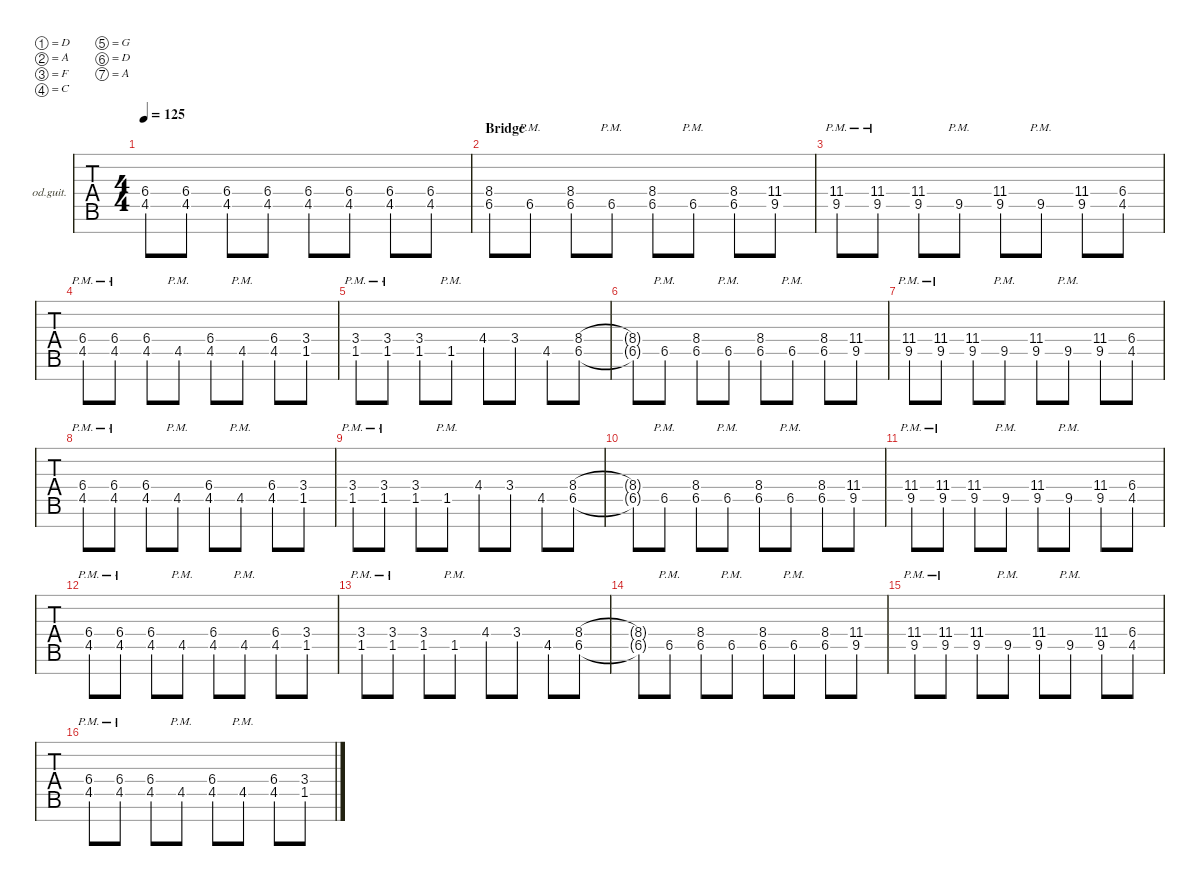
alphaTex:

\defaultSystemsLayout 4
\hideDynamics
\bracketExtendMode nobrackets
\firstSystemTrackNameOrientation horizontal
\otherSystemsTrackNameOrientation horizontal
\track ("7str" "od.guit.") {defaultSystemsLayout 4 solo instrument overdrivenguitar}
\staff {tabs}
\tuning (D4 A3 F3 C3 G2 D2 A1)
\ts (4 4)
\scale
0.942042
\tempo 125
\accidentals auto
\clef g2
\ottava regular
\simile none
\scale
0.942042
\ks c#minor
(6.4{acc #} 4.5{acc forcenatural}).8{dy mf beam Up} (6.4{acc #} 4.5{acc forcenatural}).8{beam Up} (6.4{acc #} 4.5{acc forcenatural}).8{beam Up} (6.4{acc #} 4.5{acc forcenatural}).8{beam Up} (6.4{acc #} 4.5{acc forcenatural}).8{beam Up} (6.4{acc #} 4.5{acc forcenatural}).8{beam Up} (6.4{acc #} 4.5{acc forcenatural}).8{beam Up} (6.4{acc #} 4.5{acc forcenatural}).8{beam Up} |
\section ("" "Bridge")
\scale
1.21366
\scale
1.21366 (8.4{acc #} 6.5{acc #}).8 6.5{pm acc #}.8 (8.4{acc #} 6.5{acc #}).8 6.5{pm acc #}.8 (8.4{acc #} 6.5{acc #}).8 6.5{pm acc #}.8 (8.4{acc #} 6.5{acc #}).8 (9.5{acc forcenatural} 11.4{acc forcenatural}).8 |
\scale
0.928779
\scale
0.928779 (11.4{pm acc forcenatural} 9.5{pm acc forcenatural}).8 (11.4{pm acc forcenatural} 9.5{pm acc forcenatural}).8 (11.4{acc forcenatural} 9.5{acc forcenatural}).8 9.5{pm acc forcenatural}.8 (11.4{acc forcenatural} 9.5{acc forcenatural}).8 9.5{pm acc forcenatural}.8 (11.4{acc forcenatural} 9.5{acc forcenatural}).8 (4.5{acc forcenatural} 6.4{acc #}).8 |
\scale
0.928779
\scale
0.928779 (6.4{pm acc #} 4.5{pm acc forcenatural}).8 (6.4{pm acc #} 4.5{pm acc forcenatural}).8 (6.4{acc #} 4.5{acc forcenatural}).8 4.5{pm acc forcenatural}.8 (6.4{acc #} 4.5{acc forcenatural}).8 4.5{pm acc forcenatural}.8 (6.4{acc #} 4.5{acc forcenatural}).8 (1.5{acc #} 3.4{acc #}).8 |
\scale
0.928779
\scale
0.928779 (3.4{pm acc #} 1.5{pm acc #}).8 (3.4{pm acc #} 1.5{pm acc #}).8 (3.4{acc #} 1.5{acc #}).8 1.5{pm acc #}.8 4.4{acc forcenatural}.8 3.4{acc #}.8 4.5{acc forcenatural}.8 (8.4{acc #} 6.5{acc #}).8 |
\scale
1.21366
\scale
1.21366 (8.4{t acc #} 6.5{t acc #}).8 6.5{pm acc #}.8 (8.4{acc #} 6.5{acc #}).8 6.5{pm acc #}.8 (8.4{acc #} 6.5{acc #}).8 6.5{pm acc #}.8 (8.4{acc #} 6.5{acc #}).8 (9.5{acc forcenatural} 11.4{acc forcenatural}).8 |
\scale
0.928779
\scale
0.928779 (11.4{pm acc forcenatural} 9.5{pm acc forcenatural}).8 (11.4{pm acc forcenatural} 9.5{pm acc forcenatural}).8 (11.4{acc forcenatural} 9.5{acc forcenatural}).8 9.5{pm acc forcenatural}.8 (11.4{acc forcenatural} 9.5{acc forcenatural}).8 9.5{pm acc forcenatural}.8 (11.4{acc forcenatural} 9.5{acc forcenatural}).8 (4.5{acc forcenatural} 6.4{acc #}).8 |
\scale
0.928779
\scale
0.928779 (6.4{pm acc #} 4.5{pm acc forcenatural}).8 (6.4{pm acc #} 4.5{pm acc forcenatural}).8 (6.4{acc #} 4.5{acc forcenatural}).8 4.5{pm acc forcenatural}.8 (6.4{acc #} 4.5{acc forcenatural}).8 4.5{pm acc forcenatural}.8 (6.4{acc #} 4.5{acc forcenatural}).8 (1.5{acc #} 3.4{acc #}).8 |
\scale
0.928779
\scale
0.928779 (3.4{pm acc #} 1.5{pm acc #}).8 (3.4{pm acc #} 1.5{pm acc #}).8 (3.4{acc #} 1.5{acc #}).8 1.5{pm acc #}.8 4.4{acc forcenatural}.8 3.4{acc #}.8 4.5{acc forcenatural}.8 (8.4{acc #} 6.5{acc #}).8 |
\scale
1.21366
\scale
1.21366 (8.4{t acc #} 6.5{t acc #}).8 6.5{pm acc #}.8 (8.4{acc #} 6.5{acc #}).8 6.5{pm acc #}.8 (8.4{acc #} 6.5{acc #}).8 6.5{pm acc #}.8 (8.4{acc #} 6.5{acc #}).8 (9.5{acc forcenatural} 11.4{acc forcenatural}).8 |
\scale
0.928779
\scale
0.928779 (11.4{pm acc forcenatural} 9.5{pm acc forcenatural}).8 (11.4{pm acc forcenatural} 9.5{pm acc forcenatural}).8 (11.4{acc forcenatural} 9.5{acc forcenatural}).8 9.5{pm acc forcenatural}.8 (11.4{acc forcenatural} 9.5{acc forcenatural}).8 9.5{pm acc forcenatural}.8 (11.4{acc forcenatural} 9.5{acc forcenatural}).8 (4.5{acc forcenatural} 6.4{acc #}).8 |
\scale
0.928779
\scale
0.928779 (6.4{pm acc #} 4.5{pm acc forcenatural}).8 (6.4{pm acc #} 4.5{pm acc forcenatural}).8 (6.4{acc #} 4.5{acc forcenatural}).8 4.5{pm acc forcenatural}.8 (6.4{acc #} 4.5{acc forcenatural}).8 4.5{pm acc forcenatural}.8 (6.4{acc #} 4.5{acc forcenatural}).8 (1.5{acc #} 3.4{acc #}).8 |
\scale
0.928779
\scale
0.928779 (3.4{pm acc #} 1.5{pm acc #}).8 (3.4{pm acc #} 1.5{pm acc #}).8 (3.4{acc #} 1.5{acc #}).8 1.5{pm acc #}.8 4.4{acc forcenatural}.8 3.4{acc #}.8 4.5{acc forcenatural}.8 (8.4{acc #} 6.5{acc #}).8 |
\scale
1.21366
\scale
1.21366 (8.4{t acc #} 6.5{t acc #}).8 6.5{pm acc #}.8 (8.4{acc #} 6.5{acc #}).8 6.5{pm acc #}.8 (8.4{acc #} 6.5{acc #}).8 6.5{pm acc #}.8 (8.4{acc #} 6.5{acc #}).8 (9.5{acc forcenatural} 11.4{acc forcenatural}).8 |
\scale
0.928779
\scale
0.928779 (11.4{pm acc forcenatural} 9.5{pm acc forcenatural}).8 (11.4{pm acc forcenatural} 9.5{pm acc forcenatural}).8 (11.4{acc forcenatural} 9.5{acc forcenatural}).8 9.5{pm acc forcenatural}.8 (11.4{acc forcenatural} 9.5{acc forcenatural}).8 9.5{pm acc forcenatural}.8 (11.4{acc forcenatural} 9.5{acc forcenatural}).8 (4.5{acc forcenatural} 6.4{acc #}).8 |
\scale
0.928779
\scale
0.928779 (6.4{pm acc #} 4.5{pm acc forcenatural}).8 (6.4{pm acc #} 4.5{pm acc forcenatural}).8 (6.4{acc #} 4.5{acc forcenatural}).8 4.5{pm acc forcenatural}.8 (6.4{acc #} 4.5{acc forcenatural}).8 4.5{pm acc forcenatural}.8 (6.4{acc #} 4.5{acc forcenatural}).8 (1.5{acc #} 3.4{acc #}).8
